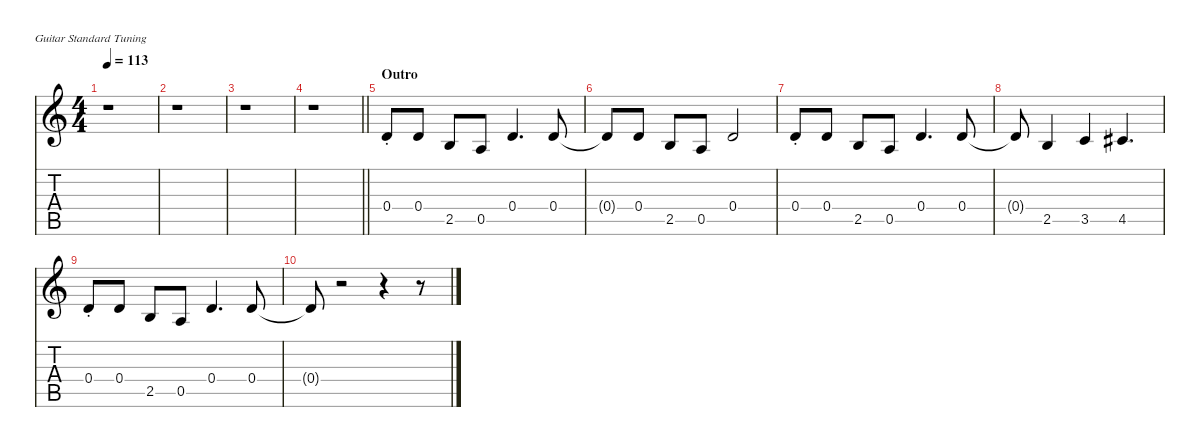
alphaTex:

\defaultSystemsLayout 4
\hideDynamics
\bracketExtendMode nobrackets
\singleTrackTrackNamePolicy hidden
\multiTrackTrackNamePolicy hidden
\firstSystemTrackNameMode fullname
\firstSystemTrackNameOrientation horizontal
\otherSystemsTrackNameOrientation horizontal
\track ("Guitar (lead)" "jz.guit.") {instrument electricguitarjazz}
\staff {score tabs}
\tuning (E4 B3 G3 D3 A2 E2)
\ts (4 4)
\tempo 113
\clef g2
\ks c
r.1{dy fff beam Down} |
r.1{beam Down} |
r.1{beam Down} |
\barLineRight lightlight
r.1{beam Down} |
\section ("" "Outro")
0.4{st}.8{beam Up} 0.4.8{dy ff beam Up} 2.5.8{beam Up} 0.5.8{beam Up} 0.4.4{d beam Up} 0.4.8{beam Up} |
0.4{t}.8{dy f beam Up} 0.4.8{dy ff beam Up} 2.5.8{beam Up} 0.5.8{dy f beam Up} 0.4.2{dy ff beam Up} |
0.4{st}.8{dy fff beam Up} 0.4.8{dy ff beam Up} 2.5.8{beam Up} 0.5.8{beam Up} 0.4.4{d beam Up} 0.4.8{beam Up} |
0.4{t}.8{dy f beam Up} 2.5.4{dy ff beam Up} 3.5.4{dy fff beam Up} 4.5{acc #}.4{d beam Up} |
0.4{st}.8{beam Up} 0.4.8{dy ff beam Up} 2.5.8{beam Up} 0.5.8{beam Up} 0.4.4{d beam Up} 0.4.8{beam Up} |
0.4{t}.8{dy f beam Up} r.2{beam Up} r.4{beam Up} r.8{beam Up}
